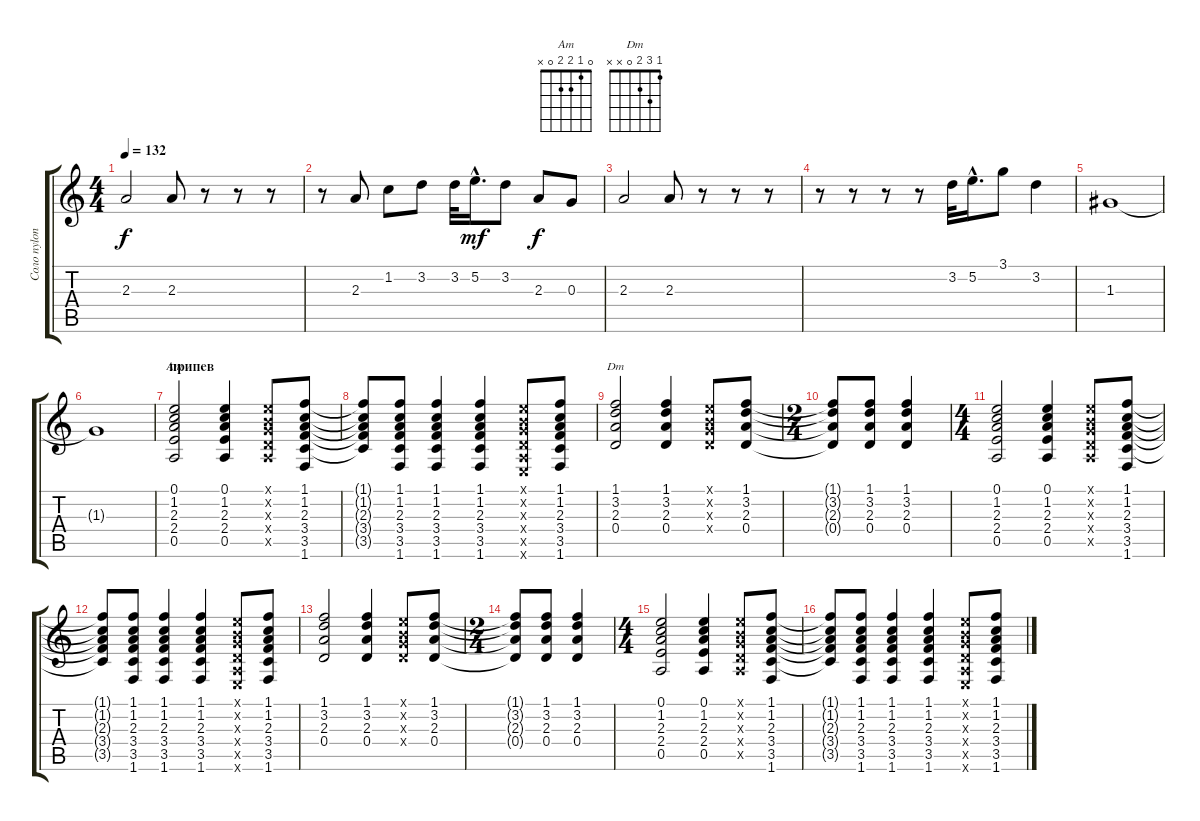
\track ("Соло nylon" "Соло nylon") {instrument acousticguitarnylon}
\staff {score tabs}
\tuning (E4 B3 G3 D3 A2 E2) {hide}
\chord ("Am" 0 1 2 2 0 x)
\chord ("Dm" 1 3 2 0 x x)
\ts (4 4)
\tempo 132
\clef g2
\ks c
2.3.2{dy f} 2.3.8 r.8 r.8 r.8 |
r.8 2.3.8 1.2.8 3.2.8 3.2.32 5.2{hac}.16{d dy mf} 3.2.8 2.3.8{dy f} 0.3.8 |
2.3.2 2.3.8 r.8 r.8 r.8 |
r.8 r.8 r.8 r.8 3.2.32 5.2{hac}.16{d} 3.1.8 3.2.4 |
\section ("" "")
1.3.1 |
1.3{t}.1 |
\section ("" "припев")
(0.1 1.2 2.3 2.4 0.5).2{ch "Am"} (0.1 1.2 2.3 2.4 0.5).4 (0.1{x} 0.2{x} 0.3{x} 0.4{x} 0.5{x}).8 (1.1 1.2 2.3 3.4 3.5 1.6).8 |
(1.1{t} 1.2{t} 2.3{t} 3.4{t} 3.5{t}).8 (1.1 1.2 2.3 3.4 3.5 1.6).8 (1.1 1.2 2.3 3.4 3.5 1.6).4 (1.1 1.2 2.3 3.4 3.5 1.6).4 (0.1{x} 0.2{x} 0.3{x} 0.4{x} 0.5{x} 0.6{x}).8 (1.1 1.2 2.3 3.4 3.5 1.6).8 |
(1.1 3.2 2.3 0.4).2{ch "Dm"} (1.1 3.2 2.3 0.4).4 (0.1{x} 0.2{x} 0.3{x} 0.4{x}).8 (1.1 3.2 2.3 0.4).8 |
\ts (2 4)
(1.1{t} 3.2{t} 2.3{t} 0.4{t}).8 (1.1 3.2 2.3 0.4).8 (1.1 3.2 2.3 0.4).4 |
\ts (4 4)
(0.1 1.2 2.3 2.4 0.5).2 (0.1 1.2 2.3 2.4 0.5).4 (0.1{x} 0.2{x} 0.3{x} 0.4{x} 0.5{x}).8 (1.1 1.2 2.3 3.4 3.5 1.6).8 |
(1.1{t} 1.2{t} 2.3{t} 3.4{t} 3.5{t}).8 (1.1 1.2 2.3 3.4 3.5 1.6).8 (1.1 1.2 2.3 3.4 3.5 1.6).4 (1.1 1.2 2.3 3.4 3.5 1.6).4 (0.1{x} 0.2{x} 0.3{x} 0.4{x} 0.5{x} 0.6{x}).8 (1.1 1.2 2.3 3.4 3.5 1.6).8 |
(1.1 3.2 2.3 0.4).2 (1.1 3.2 2.3 0.4).4 (0.1{x} 0.2{x} 0.3{x} 0.4{x}).8 (1.1 3.2 2.3 0.4).8 |
\ts (2 4)
(1.1{t} 3.2{t} 2.3{t} 0.4{t}).8 (1.1 3.2 2.3 0.4).8 (1.1 3.2 2.3 0.4).4 |
\ts (4 4)
(0.1 1.2 2.3 2.4 0.5).2 (0.1 1.2 2.3 2.4 0.5).4 (0.1{x} 0.2{x} 0.3{x} 0.4{x} 0.5{x}).8 (1.1 1.2 2.3 3.4 3.5 1.6).8 |
(1.1{t} 1.2{t} 2.3{t} 3.4{t} 3.5{t}).8 (1.1 1.2 2.3 3.4 3.5 1.6).8 (1.1 1.2 2.3 3.4 3.5 1.6).4 (1.1 1.2 2.3 3.4 3.5 1.6).4 (0.1{x} 0.2{x} 0.3{x} 0.4{x} 0.5{x} 0.6{x}).8 (1.1 1.2 2.3 3.4 3.5 1.6).8
